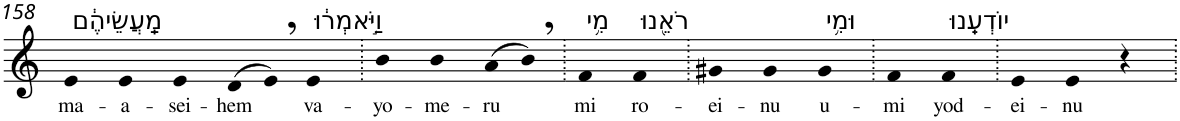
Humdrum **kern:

**kern	**text
*part1	*part1
*staff1	*staff1
*I"Piano	*
*I'Pno	*
!!LO:PB:g=z
*clefG2	*
*k[]	*
=158	=158
!LO:TX:a:t=מַֽעֲשֵׂיהֶ֔ם	!
!	!LO:LY:b
4e	ma-
!	!LO:LY:b
4e	-a-
!	!LO:LY:b
4e	-sei-
!	!LO:LY:b
(>8d	-hem
8e,)	.
!LO:TX:a:t=וַיֹּ֣אמְר֔וּ	!
!	!LO:LY:b
4e	va-
=159.	=159.
!	!LO:LY:b
4b	-yo-
!	!LO:LY:b
4b	-me-
!	!LO:LY:b
(8a	-ru
8b,)	.
=160.	=160.
!LO:TX:a:t=מִ֥י	!
!	!LO:LY:b
4f	mi
!LO:TX:a:t=רֹאֵ֖נוּ	!
!	!LO:LY:b
4f	ro-
=161.	=161.
!	!LO:LY:b
4g#X	-ei-
!	!LO:LY:b
4g#	-nu
!LO:TX:a:t=וּמִ֥י	!
!	!LO:LY:b
4g#	u-
=162.	=162.
!	!LO:LY:b
4f	-mi
!LO:TX:a:t=יוֹדְעֵֽנוּ	!
!	!LO:LY:b
4f	yod-
=163.	=163.
!	!LO:LY:b
4e	-ei-
!	!LO:LY:b
4e	-nu
4r	.
=.	=.
*-	*-
